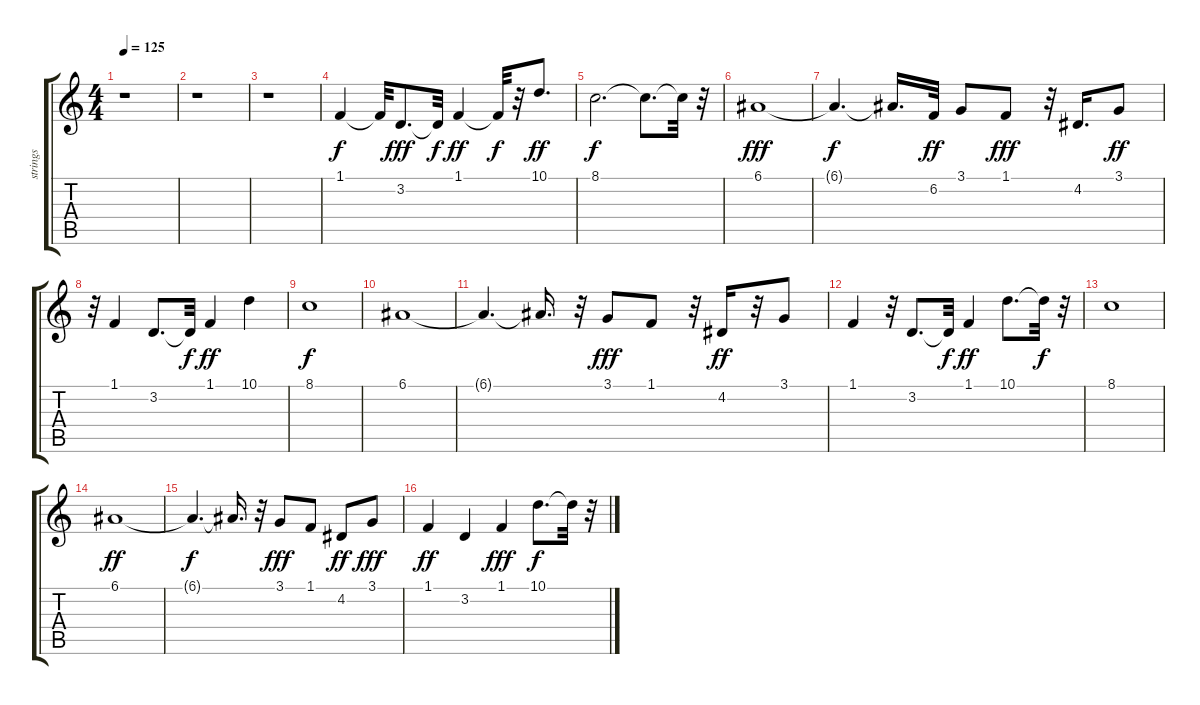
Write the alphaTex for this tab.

\track ("strings " "strings ") {instrument synthstrings2}
\staff {score tabs}
\tuning (E4 B3 G3 D3 A2 E2) {hide}
\ts (4 4)
\tempo 125
\clef g2
\ks c
r.1{dy f} |
r.1 |
r.1 |
1.1.4 1.1{t}.32 3.2.8{d dy fff} 3.2{t}.32{dy f} 1.1.4{dy ff} 1.1{t}.32{dy f} r.32 10.1.8{d dy ff} |
8.1.2{d dy f} 8.1{t}.8{d} 8.1{t}.32 r.32 |
6.1.1{dy fff} |
6.1{t}.4{d dy f} 6.1{t}.16{d} 6.2.32{dy ff} 3.1.8 1.1.8{dy fff} r.32 4.2.16{d} 3.1.8{dy ff} |
r.32 1.1.4 3.2.8{d} 3.2{t}.32{dy f} 1.1.4{dy ff} 10.1.4 |
8.1.1{dy f} |
6.1.1 |
6.1{t}.4{d} 6.1{t}.16{d} r.32 3.1.8{dy fff} 1.1.8 r.32 4.2.16{dy ff} r.32 3.1.8 |
1.1.4 r.32 3.2.8{d} 3.2{t}.32{dy f} 1.1.4{dy ff} 10.1.8{d} 10.1{t}.32{dy f} r.32 |
8.1.1 |
6.1.1{dy ff} |
6.1{t}.4{d dy f} 6.1{t}.16{d} r.32 3.1.8{dy fff} 1.1.8 4.2.8{dy ff} 3.1.8{dy fff} |
1.1.4{dy ff} 3.2.4 1.1.4{dy fff} 10.1.8{d dy f} 10.1{t}.32 r.32
